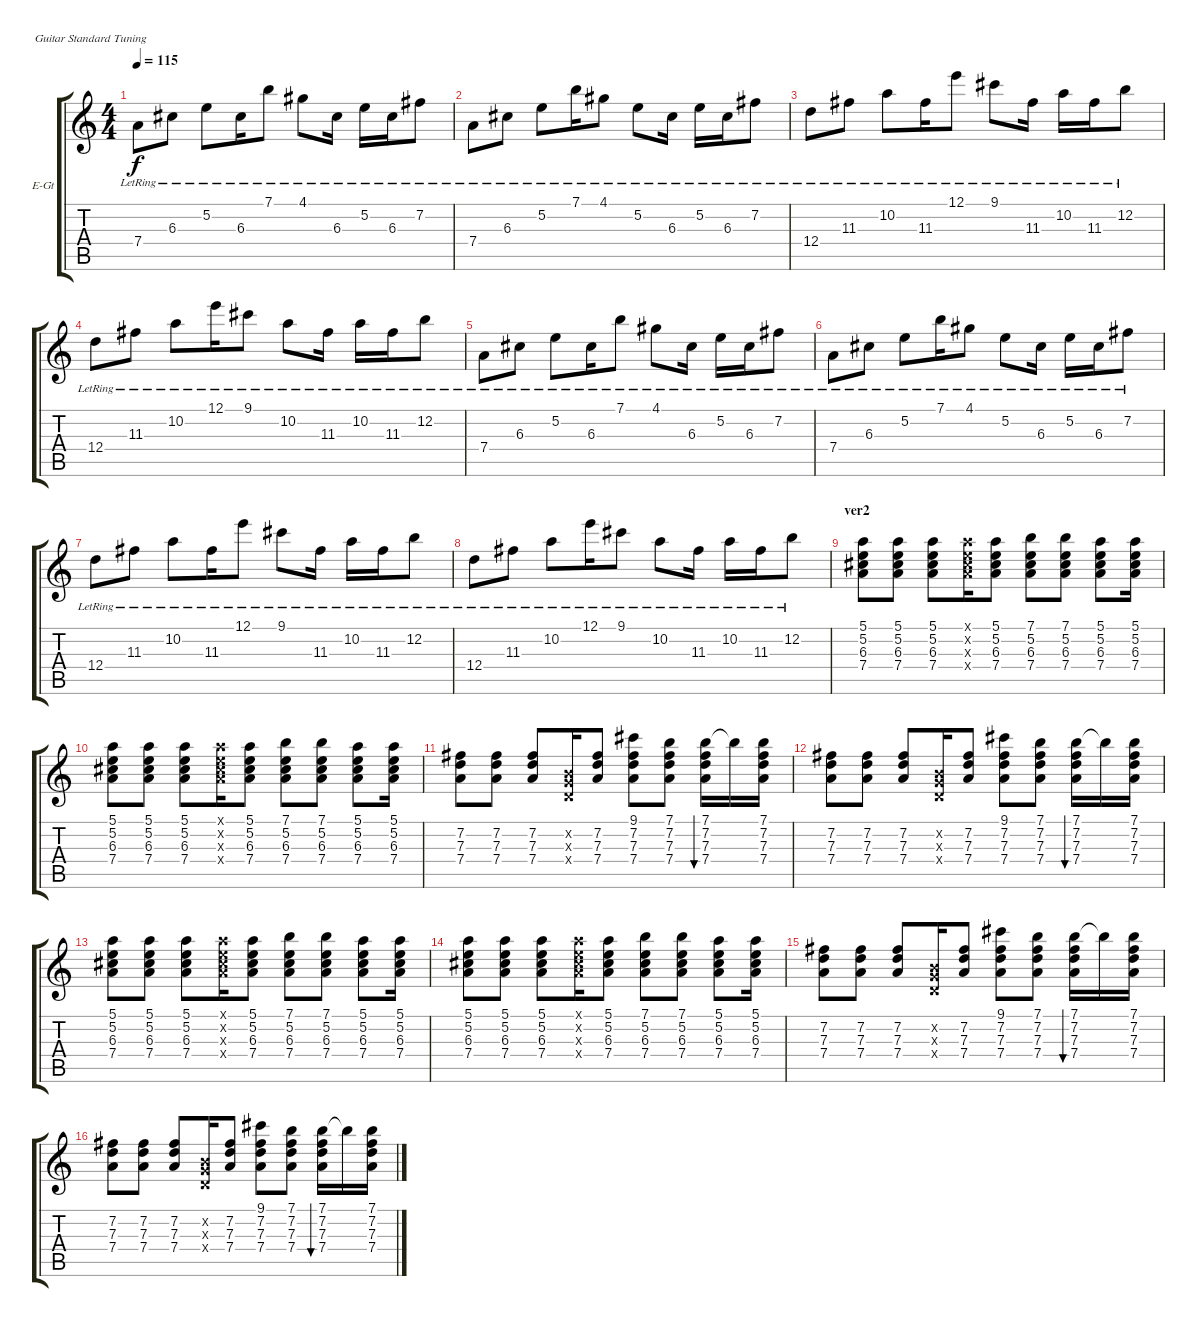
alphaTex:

\bracketExtendMode groupsimilarinstruments
\firstSystemTrackNameOrientation horizontal
\otherSystemsTrackNameOrientation horizontal
\track ("Track 1" "E-Gt") {instrument electricguitarmuted}
\staff {score tabs}
\tuning (E4 B3 G3 D3 A2 E2)
\ts (4 4)
\tempo 115
\clef g2
\ks c
7.4{lr}.8{dy f} 6.3{lr}.8 5.2{lr}.8 6.3{lr}.16 7.1{lr}.8 4.1{lr}.8 6.3{lr}.16 5.2{lr}.16 6.3{lr}.16 7.2{lr}.8 |
7.4{lr}.8 6.3{lr}.8 5.2{lr}.8 7.1{lr}.16 4.1{lr}.8 5.2{lr}.8 6.3{lr}.16 5.2{lr}.16 6.3{lr}.16 7.2{lr}.8 |
12.4{lr}.8 11.3{lr}.8 10.2{lr}.8 11.3{lr}.16 12.1{lr}.8 9.1{lr}.8 11.3{lr}.16 10.2{lr}.16 11.3{lr}.16 12.2{lr}.8 |
12.4{lr}.8 11.3{lr}.8 10.2{lr}.8 12.1{lr}.16 9.1{lr}.8 10.2{lr}.8 11.3{lr}.16 10.2{lr}.16 11.3{lr}.16 12.2{lr}.8 |
7.4{lr}.8 6.3{lr}.8 5.2{lr}.8 6.3{lr}.16 7.1{lr}.8 4.1{lr}.8 6.3{lr}.16 5.2{lr}.16 6.3{lr}.16 7.2{lr}.8 |
7.4{lr}.8 6.3{lr}.8 5.2{lr}.8 7.1{lr}.16 4.1{lr}.8 5.2{lr}.8 6.3{lr}.16 5.2{lr}.16 6.3{lr}.16 7.2{lr}.8 |
12.4{lr}.8 11.3{lr}.8 10.2{lr}.8 11.3{lr}.16 12.1{lr}.8 9.1{lr}.8 11.3{lr}.16 10.2{lr}.16 11.3{lr}.16 12.2{lr}.8 |
12.4{lr}.8 11.3{lr}.8 10.2{lr}.8 12.1{lr}.16 9.1{lr}.8 10.2{lr}.8 11.3{lr}.16 10.2{lr}.16 11.3{lr}.16 12.2{lr}.8 |
\section ("" "ver2")
(5.1 5.2 6.3 7.4).8 (5.1 5.2 6.3 7.4).8 (5.1 5.2 6.3 7.4).8 (5.1{x} 5.2{x} 6.3{x} 7.4{x}).16 (5.1 5.2 6.3 7.4).8 (7.1 5.2 6.3 7.4).8 (7.1 5.2 6.3 7.4).8 (5.1 5.2 6.3 7.4).8 (5.1 5.2 6.3 7.4).16 |
(5.1 5.2 6.3 7.4).8 (5.1 5.2 6.3 7.4).8 (5.1 5.2 6.3 7.4).8 (5.1{x} 5.2{x} 6.3{x} 7.4{x}).16 (5.1 5.2 6.3 7.4).8 (7.1 5.2 6.3 7.4).8 (7.1 5.2 6.3 7.4).8 (5.1 5.2 6.3 7.4).8 (5.1 5.2 6.3 7.4).16 |
(7.2 7.3 7.4).8 (7.2 7.3 7.4).8 (7.2 7.3 7.4).8 (0.2{x} 0.3{x} 0.4{x}).16 (7.2 7.3 7.4).8 (9.1 7.2 7.3 7.4).8 (7.1 7.2 7.3 7.4).8 (7.1 7.2 7.3 7.4).16{bu 120} 7.1{t}.16 (7.1 7.2 7.3 7.4).16 |
(7.2 7.3 7.4).8 (7.2 7.3 7.4).8 (7.2 7.3 7.4).8 (0.2{x} 0.3{x} 0.4{x}).16 (7.2 7.3 7.4).8 (9.1 7.2 7.3 7.4).8 (7.1 7.2 7.3 7.4).8 (7.1 7.2 7.3 7.4).16{bu 120} 7.1{t}.16 (7.1 7.2 7.3 7.4).16 |
(5.1 5.2 6.3 7.4).8 (5.1 5.2 6.3 7.4).8 (5.1 5.2 6.3 7.4).8 (5.1{x} 5.2{x} 6.3{x} 7.4{x}).16 (5.1 5.2 6.3 7.4).8 (7.1 5.2 6.3 7.4).8 (7.1 5.2 6.3 7.4).8 (5.1 5.2 6.3 7.4).8 (5.1 5.2 6.3 7.4).16 |
(5.1 5.2 6.3 7.4).8 (5.1 5.2 6.3 7.4).8 (5.1 5.2 6.3 7.4).8 (5.1{x} 5.2{x} 6.3{x} 7.4{x}).16 (5.1 5.2 6.3 7.4).8 (7.1 5.2 6.3 7.4).8 (7.1 5.2 6.3 7.4).8 (5.1 5.2 6.3 7.4).8 (5.1 5.2 6.3 7.4).16 |
(7.2 7.3 7.4).8 (7.2 7.3 7.4).8 (7.2 7.3 7.4).8 (0.2{x} 0.3{x} 0.4{x}).16 (7.2 7.3 7.4).8 (9.1 7.2 7.3 7.4).8 (7.1 7.2 7.3 7.4).8 (7.1 7.2 7.3 7.4).16{bu 120} 7.1{t}.16 (7.1 7.2 7.3 7.4).16 |
(7.2 7.3 7.4).8 (7.2 7.3 7.4).8 (7.2 7.3 7.4).8 (0.2{x} 0.3{x} 0.4{x}).16 (7.2 7.3 7.4).8 (9.1 7.2 7.3 7.4).8 (7.1 7.2 7.3 7.4).8 (7.1 7.2 7.3 7.4).16{bu 120} 7.1{t}.16 (7.1 7.2 7.3 7.4).16
